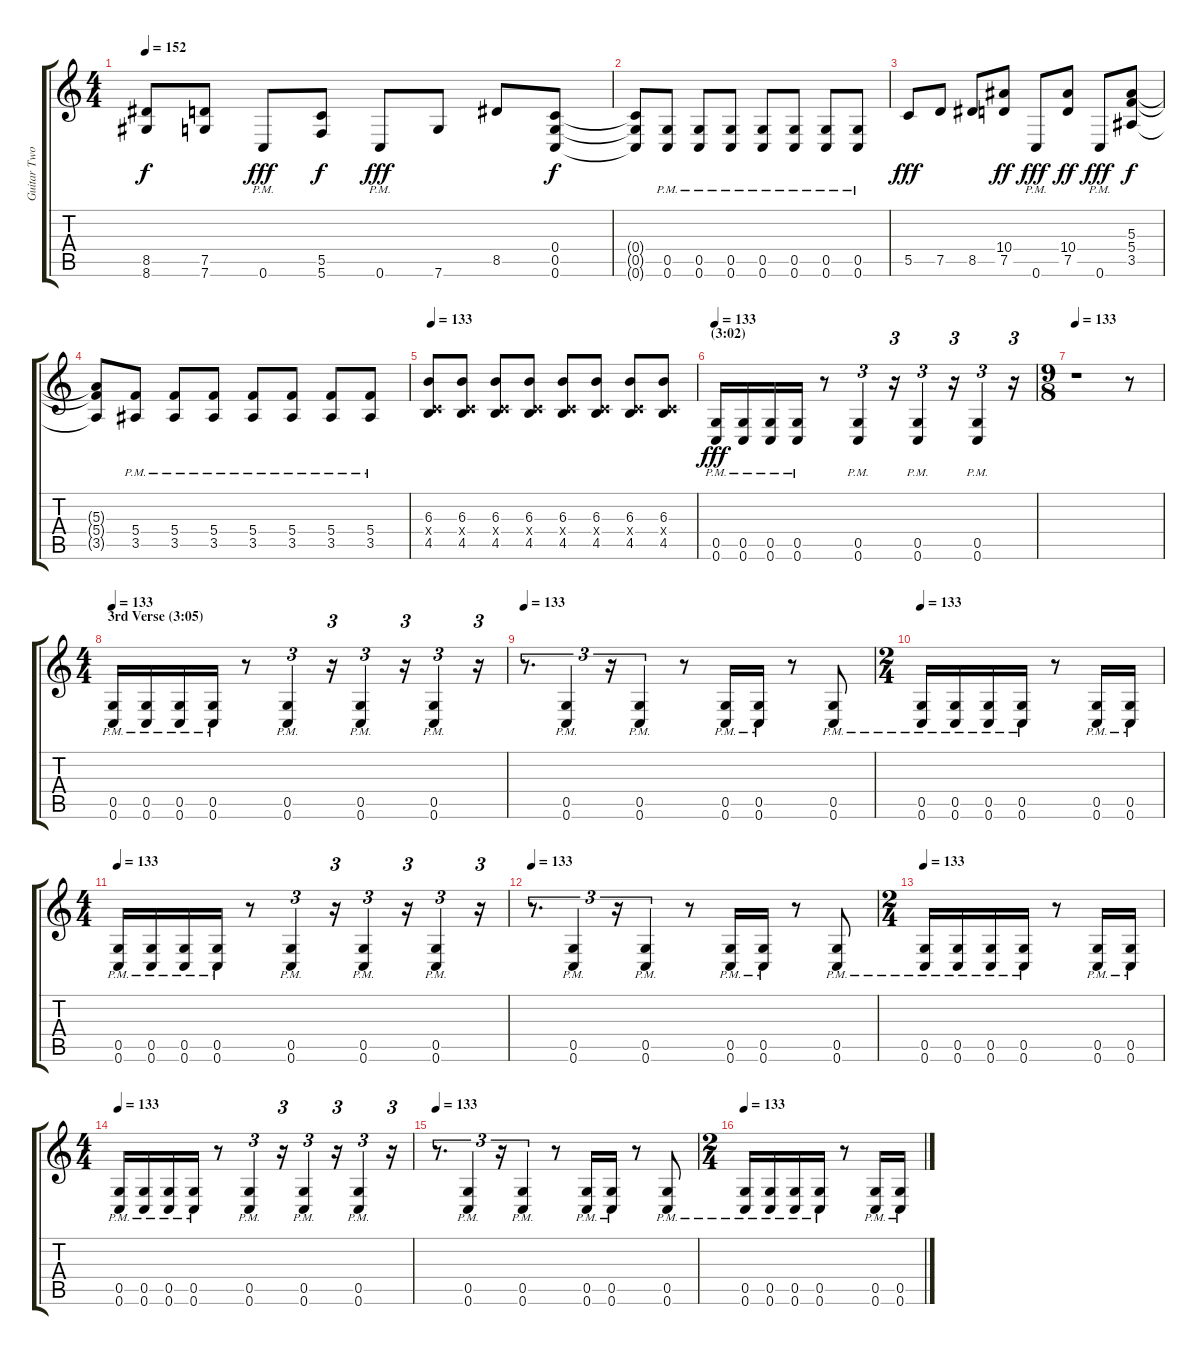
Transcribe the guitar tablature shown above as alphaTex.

\track ("Guitar Two" "Guitar Two") {instrument overdrivenguitar}
\staff {score tabs}
\tuning (D4 A3 F3 C3 G2 C2) {hide}
\ts (4 4)
\tempo 152
\clef g2
\ks c
(8.5 8.6).8{dy f} (7.5 7.6).8 0.6{pm}.8{dy fff} (5.5 5.6).8{dy f} 0.6{pm}.8{dy fff} 7.6.8 8.5.8 (0.4 0.5 0.6).8{dy f} |
(0.4{t} 0.5{t} 0.6{t}).8 (0.5{pm} 0.6{pm}).8 (0.5{pm} 0.6{pm}).8 (0.5{pm} 0.6{pm}).8 (0.5{pm} 0.6{pm}).8 (0.5{pm} 0.6{pm}).8 (0.5{pm} 0.6{pm}).8 (0.5{pm} 0.6{pm}).8 |
5.5.8{dy fff} 7.5.8 8.5.8 (10.4 7.5).8{dy ff} 0.6{pm}.8{dy fff} (10.4 7.5).8{dy ff} 0.6{pm}.8{dy fff} (5.3 5.4 3.5).8{dy f} |
(5.3{t} 5.4{t} 3.5{t}).8 (5.4{pm} 3.5{pm}).8 (5.4{pm} 3.5{pm}).8 (5.4{pm} 3.5{pm}).8 (5.4{pm} 3.5{pm}).8 (5.4{pm} 3.5{pm}).8 (5.4{pm} 3.5{pm}).8 (5.4{pm} 3.5{pm}).8 |
\tempo 133
(6.3 0.4{x} 4.5).8 (6.3 0.4{x} 4.5).8 (6.3 0.4{x} 4.5).8 (6.3 0.4{x} 4.5).8 (6.3 0.4{x} 4.5).8 (6.3 0.4{x} 4.5).8 (6.3 0.4{x} 4.5).8 (6.3 0.4{x} 4.5).8 |
\section ("" "(3:02)")
\tempo 133
(0.5{pm} 0.6{pm}).16{dy fff} (0.5{pm} 0.6{pm}).16 (0.5{pm} 0.6{pm}).16 (0.5{pm} 0.6{pm}).16 r.8 (0.5{pm} 0.6{pm}).4{tu (3 2)} r.16{tu (3 2)} (0.5{pm} 0.6{pm}).4{tu (3 2)} r.16{tu (3 2)} (0.5{pm} 0.6{pm}).4{tu (3 2)} r.16{tu (3 2)} |
\ts (9 8)
\tempo 133
r.1 r.8 |
\ts (4 4)
\section ("" "3rd Verse (3:05)")
\tempo 133
(0.5{pm} 0.6{pm}).16 (0.5{pm} 0.6{pm}).16 (0.5{pm} 0.6{pm}).16 (0.5{pm} 0.6{pm}).16 r.8 (0.5{pm} 0.6{pm}).4{tu (3 2)} r.16{tu (3 2)} (0.5{pm} 0.6{pm}).4{tu (3 2)} r.16{tu (3 2)} (0.5{pm} 0.6{pm}).4{tu (3 2)} r.16{tu (3 2)} |
\tempo 133
r.8{d tu (3 2)} (0.5{pm} 0.6{pm}).4{tu (3 2)} r.16{tu (3 2)} (0.5{pm} 0.6{pm}).4{tu (3 2)} r.8 (0.5{pm} 0.6{pm}).16 (0.5{pm} 0.6{pm}).16 r.8 (0.5{pm} 0.6{pm}).8 |
\ts (2 4)
\tempo 133
(0.5{pm} 0.6{pm}).16 (0.5{pm} 0.6{pm}).16 (0.5{pm} 0.6{pm}).16 (0.5{pm} 0.6{pm}).16 r.8 (0.5{pm} 0.6{pm}).16 (0.5{pm} 0.6{pm}).16 |
\ts (4 4)
\tempo 133
(0.5{pm} 0.6{pm}).16 (0.5{pm} 0.6{pm}).16 (0.5{pm} 0.6{pm}).16 (0.5{pm} 0.6{pm}).16 r.8 (0.5{pm} 0.6{pm}).4{tu (3 2)} r.16{tu (3 2)} (0.5{pm} 0.6{pm}).4{tu (3 2)} r.16{tu (3 2)} (0.5{pm} 0.6{pm}).4{tu (3 2)} r.16{tu (3 2)} |
\tempo 133
r.8{d tu (3 2)} (0.5{pm} 0.6{pm}).4{tu (3 2)} r.16{tu (3 2)} (0.5{pm} 0.6{pm}).4{tu (3 2)} r.8 (0.5{pm} 0.6{pm}).16 (0.5{pm} 0.6{pm}).16 r.8 (0.5{pm} 0.6{pm}).8 |
\ts (2 4)
\tempo 133
(0.5{pm} 0.6{pm}).16 (0.5{pm} 0.6{pm}).16 (0.5{pm} 0.6{pm}).16 (0.5{pm} 0.6{pm}).16 r.8 (0.5{pm} 0.6{pm}).16 (0.5{pm} 0.6{pm}).16 |
\ts (4 4)
\tempo 133
(0.5{pm} 0.6{pm}).16 (0.5{pm} 0.6{pm}).16 (0.5{pm} 0.6{pm}).16 (0.5{pm} 0.6{pm}).16 r.8 (0.5{pm} 0.6{pm}).4{tu (3 2)} r.16{tu (3 2)} (0.5{pm} 0.6{pm}).4{tu (3 2)} r.16{tu (3 2)} (0.5{pm} 0.6{pm}).4{tu (3 2)} r.16{tu (3 2)} |
\tempo 133
r.8{d tu (3 2)} (0.5{pm} 0.6{pm}).4{tu (3 2)} r.16{tu (3 2)} (0.5{pm} 0.6{pm}).4{tu (3 2)} r.8 (0.5{pm} 0.6{pm}).16 (0.5{pm} 0.6{pm}).16 r.8 (0.5{pm} 0.6{pm}).8 |
\ts (2 4)
\tempo 133
(0.5{pm} 0.6{pm}).16 (0.5{pm} 0.6{pm}).16 (0.5{pm} 0.6{pm}).16 (0.5{pm} 0.6{pm}).16 r.8 (0.5{pm} 0.6{pm}).16 (0.5{pm} 0.6{pm}).16
